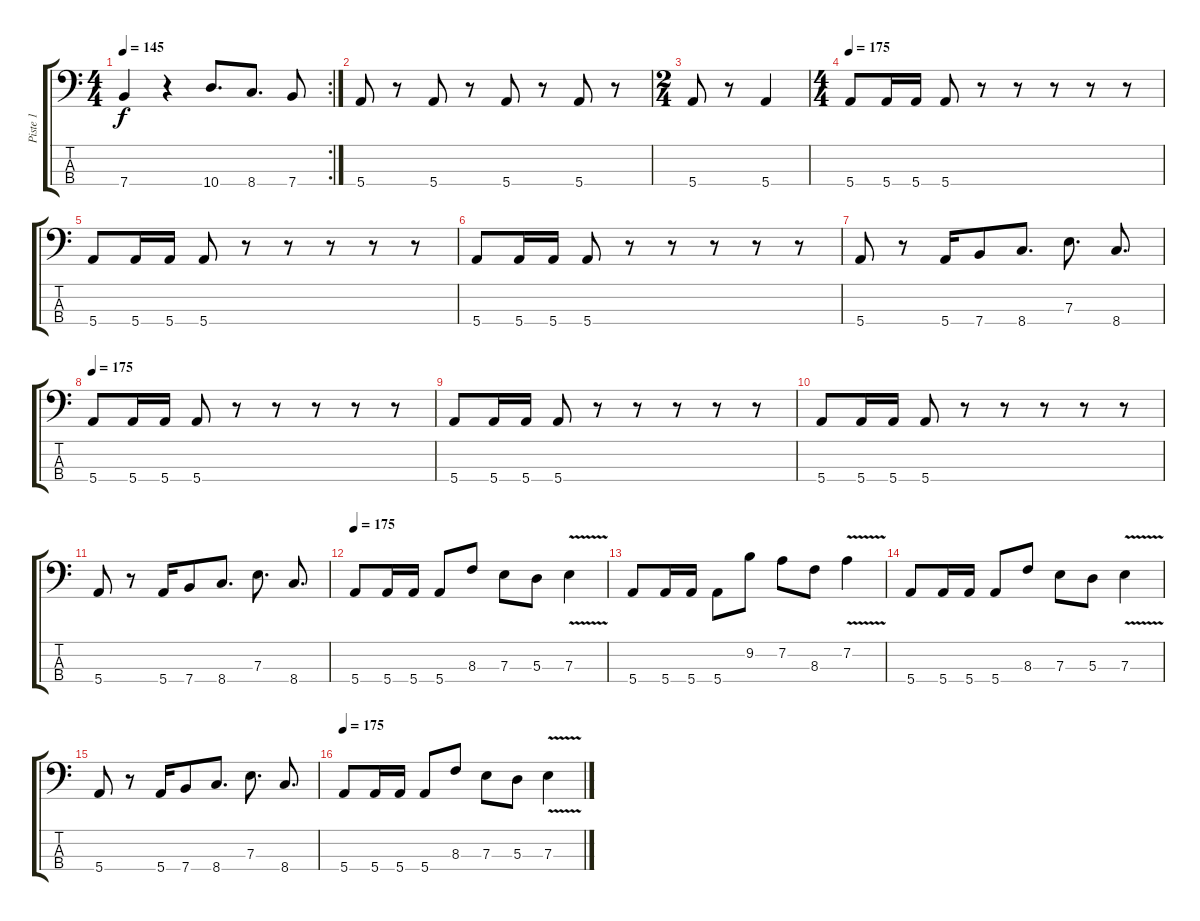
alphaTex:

\track ("Piste 1" "Piste 1") {instrument electricbasspick}
\staff {score tabs}
\tuning (G2 D2 A1 E1) {hide}
\rc 2
\ts (4 4)
\tempo 145
\clef f4
\ks c
7.4.4{dy f} r.4 10.4.8{d} 8.4.8{d} 7.4.8 |
5.4.8 r.8 5.4.8 r.8 5.4.8 r.8 5.4.8 r.8 |
\ts (2 4)
5.4.8 r.8 5.4.4 |
\ts (4 4)
\tempo 175
5.4.8 5.4.16 5.4.16 5.4.8 r.8 r.8 r.8 r.8 r.8 |
5.4.8 5.4.16 5.4.16 5.4.8 r.8 r.8 r.8 r.8 r.8 |
5.4.8 5.4.16 5.4.16 5.4.8 r.8 r.8 r.8 r.8 r.8 |
5.4.8 r.8 5.4.16 7.4.8 8.4.8{d} 7.3.8{d} 8.4.8{d} |
\tempo 175
5.4.8 5.4.16 5.4.16 5.4.8 r.8 r.8 r.8 r.8 r.8 |
5.4.8 5.4.16 5.4.16 5.4.8 r.8 r.8 r.8 r.8 r.8 |
5.4.8 5.4.16 5.4.16 5.4.8 r.8 r.8 r.8 r.8 r.8 |
5.4.8 r.8 5.4.16 7.4.8 8.4.8{d} 7.3.8{d} 8.4.8{d} |
\tempo 175
5.4.8 5.4.16 5.4.16 5.4.8 8.3.8 7.3.8 5.3.8 7.3{v}.4 |
5.4.8 5.4.16 5.4.16 5.4.8 9.2.8 7.2.8 8.3.8 7.2{v}.4 |
5.4.8 5.4.16 5.4.16 5.4.8 8.3.8 7.3.8 5.3.8 7.3{v}.4 |
5.4.8 r.8 5.4.16 7.4.8 8.4.8{d} 7.3.8{d} 8.4.8{d} |
\tempo 175
5.4.8 5.4.16 5.4.16 5.4.8 8.3.8 7.3.8 5.3.8 7.3{v}.4
